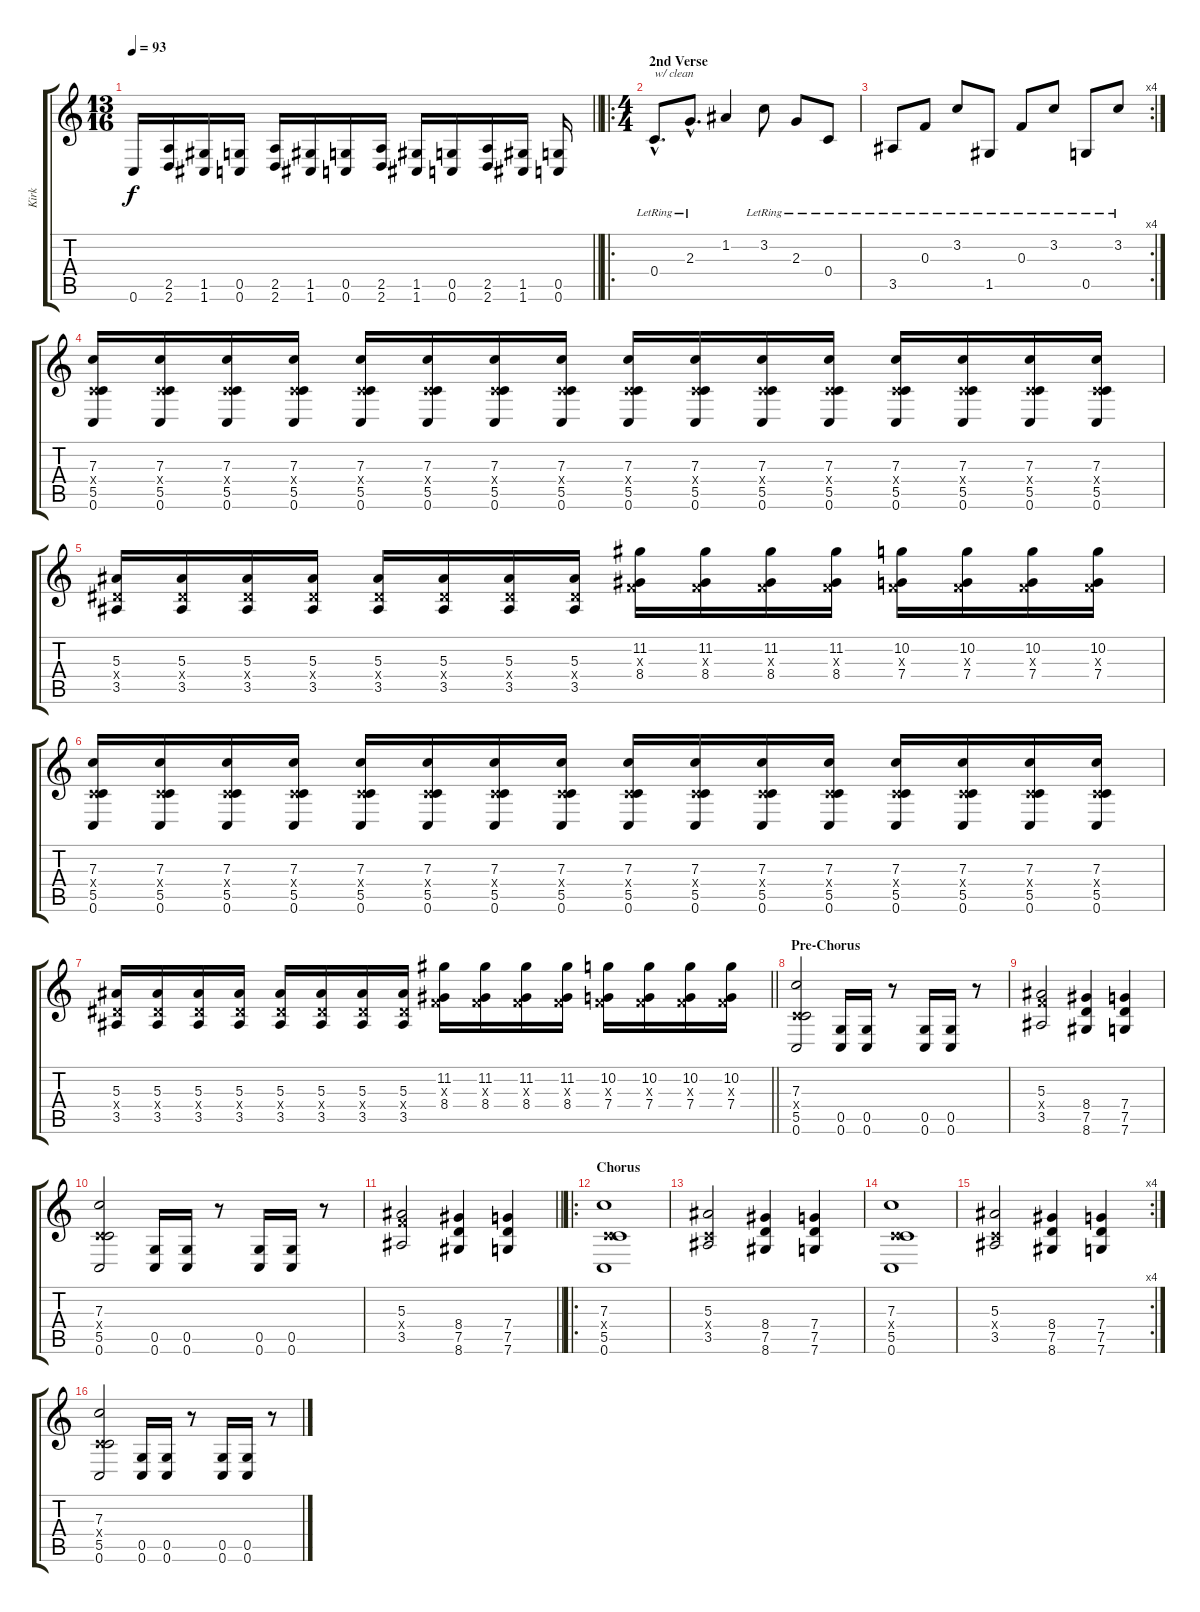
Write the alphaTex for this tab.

\track ("Kirk" "Kirk") {instrument distortionguitar}
\staff {score tabs}
\tuning (D4 A3 F3 C3 G2 C2) {hide}
\ts (13 16)
\tempo 93
\clef g2
\barLineRight lightlight
\ks c
0.6.16{dy f} (2.5 2.6).16 (1.5 1.6).16 (0.5 0.6).16 (2.5 2.6).16 (1.5 1.6).16 (0.5 0.6).16 (2.5 2.6).16 (1.5 1.6).16 (0.5 0.6).16 (2.5 2.6).16 (1.5 1.6).16 (0.5 0.6).16 |
\ro
\ts (4 4)
\section ("" "2nd Verse")
0.4{hac lr}.8{d txt "w/ clean" volume 13 instrument electricguitarclean} 2.3{hac lr}.8{d} 1.2.4 3.2{lr}.8 2.3{lr}.8 0.4{lr}.8 |
\rc 4
3.5{lr}.8{volume 13 instrument electricguitarclean} 0.3{lr}.8 3.2{lr}.8 1.5{lr}.8 0.3{lr}.8 3.2{lr}.8 0.5{lr}.8 3.2{lr}.8 |
(7.3 0.4{x} 5.5 0.6).16{volume 16 instrument distortionguitar} (7.3 0.4{x} 5.5 0.6).16 (7.3 0.4{x} 5.5 0.6).16 (7.3 0.4{x} 5.5 0.6).16 (7.3 0.4{x} 5.5 0.6).16 (7.3 0.4{x} 5.5 0.6).16 (7.3 0.4{x} 5.5 0.6).16 (7.3 0.4{x} 5.5 0.6).16 (7.3 0.4{x} 5.5 0.6).16 (7.3 0.4{x} 5.5 0.6).16 (7.3 0.4{x} 5.5 0.6).16 (7.3 0.4{x} 5.5 0.6).16 (7.3 0.4{x} 5.5 0.6).16 (7.3 0.4{x} 5.5 0.6).16 (7.3 0.4{x} 5.5 0.6).16 (7.3 0.4{x} 5.5 0.6).16 |
(5.3 3.4{x} 3.5).16 (5.3 3.4{x} 3.5).16 (5.3 3.4{x} 3.5).16 (5.3 3.4{x} 3.5).16 (5.3 3.4{x} 3.5).16 (5.3 3.4{x} 3.5).16 (5.3 3.4{x} 3.5).16 (5.3 3.4{x} 3.5).16 (11.2 0.3{x} 8.4).16 (11.2 0.3{x} 8.4).16 (11.2 0.3{x} 8.4).16 (11.2 0.3{x} 8.4).16 (10.2 0.3{x} 7.4).16 (10.2 0.3{x} 7.4).16 (10.2 0.3{x} 7.4).16 (10.2 0.3{x} 7.4).16 |
(7.3 0.4{x} 5.5 0.6).16 (7.3 0.4{x} 5.5 0.6).16 (7.3 0.4{x} 5.5 0.6).16 (7.3 0.4{x} 5.5 0.6).16 (7.3 0.4{x} 5.5 0.6).16 (7.3 0.4{x} 5.5 0.6).16 (7.3 0.4{x} 5.5 0.6).16 (7.3 0.4{x} 5.5 0.6).16 (7.3 0.4{x} 5.5 0.6).16 (7.3 0.4{x} 5.5 0.6).16 (7.3 0.4{x} 5.5 0.6).16 (7.3 0.4{x} 5.5 0.6).16 (7.3 0.4{x} 5.5 0.6).16 (7.3 0.4{x} 5.5 0.6).16 (7.3 0.4{x} 5.5 0.6).16 (7.3 0.4{x} 5.5 0.6).16 |
\barLineRight lightlight
(5.3 3.4{x} 3.5).16 (5.3 3.4{x} 3.5).16 (5.3 3.4{x} 3.5).16 (5.3 3.4{x} 3.5).16 (5.3 3.4{x} 3.5).16 (5.3 3.4{x} 3.5).16 (5.3 3.4{x} 3.5).16 (5.3 3.4{x} 3.5).16 (11.2 0.3{x} 8.4).16 (11.2 0.3{x} 8.4).16 (11.2 0.3{x} 8.4).16 (11.2 0.3{x} 8.4).16 (10.2 0.3{x} 7.4).16 (10.2 0.3{x} 7.4).16 (10.2 0.3{x} 7.4).16 (10.2 0.3{x} 7.4).16 |
\section ("" "Pre-Chorus")
(7.3 0.4{x} 5.5 0.6).2 (0.5 0.6).16 (0.5 0.6).16 r.8 (0.5 0.6).16 (0.5 0.6).16 r.8 |
(5.3 5.4{x} 3.5).2 (8.4 7.5 8.6).4 (7.4 7.5 7.6).4 |
(7.3 0.4{x} 5.5 0.6).2 (0.5 0.6).16 (0.5 0.6).16 r.8 (0.5 0.6).16 (0.5 0.6).16 r.8 |
\barLineRight lightlight
(5.3 5.4{x} 3.5).2 (8.4 7.5 8.6).4 (7.4 7.5 7.6).4 |
\ro
\section ("" "Chorus")
(7.3 0.4{x} 5.5 0.6).1 |
(5.3 0.4{x} 3.5).2 (8.4 7.5 8.6).4 (7.4 7.5 7.6).4 |
(7.3 0.4{x} 5.5 0.6).1 |
\rc 4
(5.3 0.4{x} 3.5).2 (8.4 7.5 8.6).4 (7.4 7.5 7.6).4 |
(7.3 0.4{x} 5.5 0.6).2 (0.5 0.6).16 (0.5 0.6).16 r.8 (0.5 0.6).16 (0.5 0.6).16 r.8
